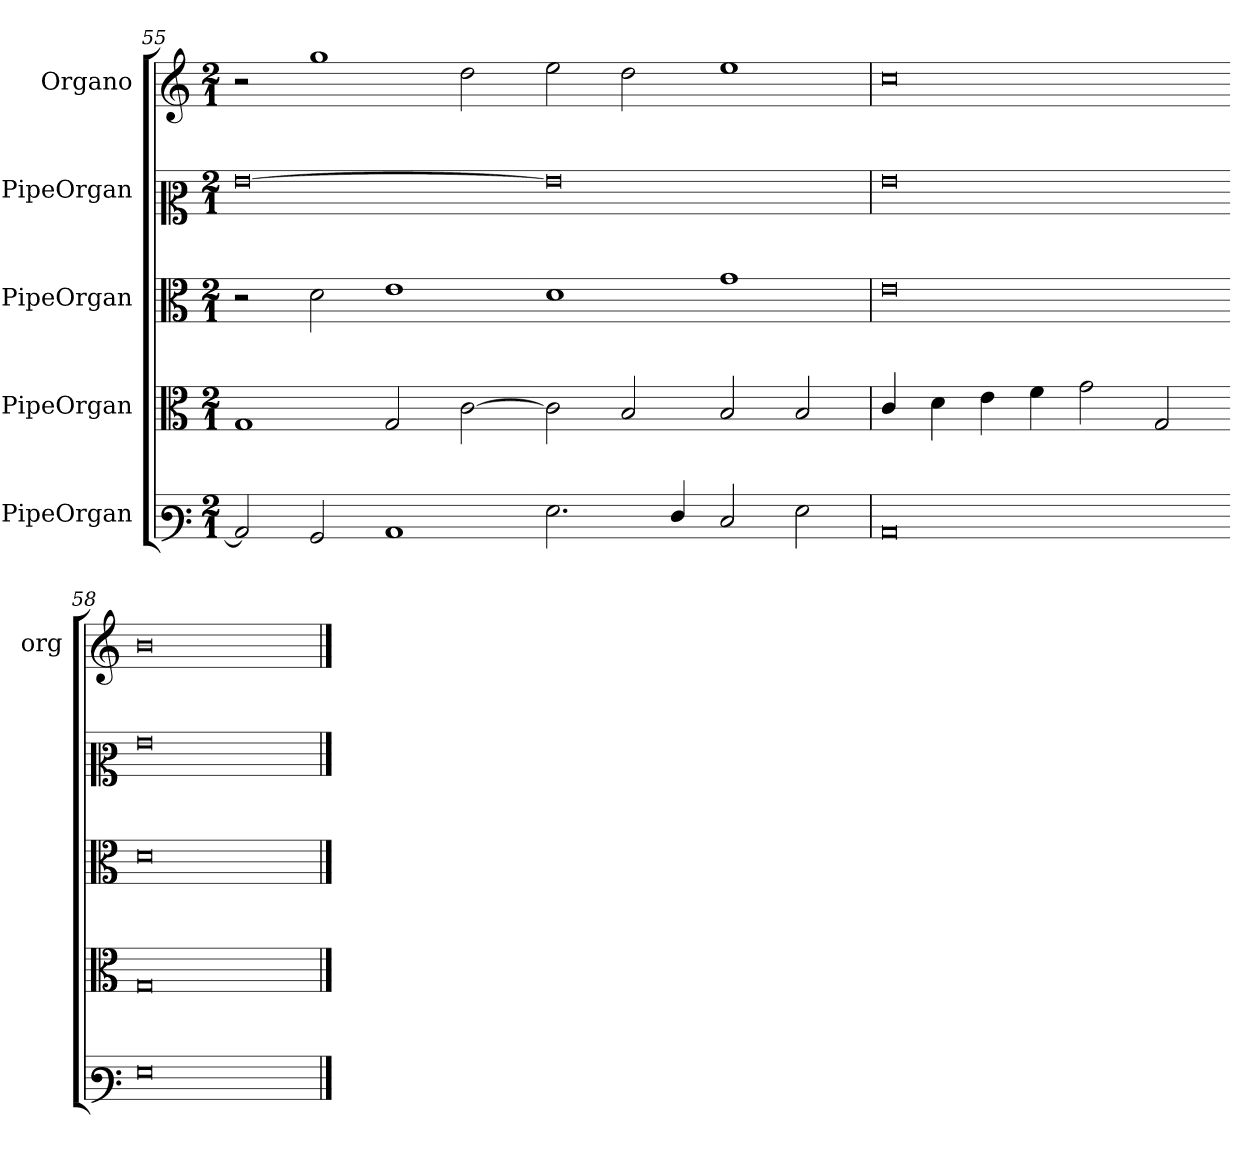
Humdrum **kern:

**kern	**kern	**kern	**kern	**kern
*part5	*part4	*part3	*part2	*part1
*staff5	*staff4	*staff3	*staff2	*staff1
*I"PipeOrgan	*I"PipeOrgan	*I"PipeOrgan	*I"PipeOrgan	*I"Organo
*	*	*	*	*I'org
*clefF3	*clefC3	*clefC3	*clefC2	*clefG2
*k[]	*k[]	*k[]	*k[]	*k[]
*C:	*C:	*C:	*C:	*C:
*M2/1	*M2/1	*M2/1	*M2/1	*M2/1
=55	=55	=55	=55	=55
2C/]	1G	2r	[0g	2r
2BB/	.	2d\	.	1gg
1C	2G/	1e	.	.
.	[2c\	.	.	2dd\
=56-	=56-	=56-	=56-	=56-
2.G\	2c\]	1d	0g]	2ee\
.	2B/	.	.	2dd\
4F/	.	.	.	.
2E/	2B/	1g	.	1ee
2G\	2B/	.	.	.
=57	=57	=57	=57	=57
0C	4c/	0e	0g	0cc
.	4d\	.	.	.
.	4e\	.	.	.
.	4f\	.	.	.
.	2g\	.	.	.
.	2G/	.	.	.
=58-	=58-	=58-	=58-	=58-
0G	0G	0d	0g	0b
==	==	==	==	==
*-	*-	*-	*-	*-
